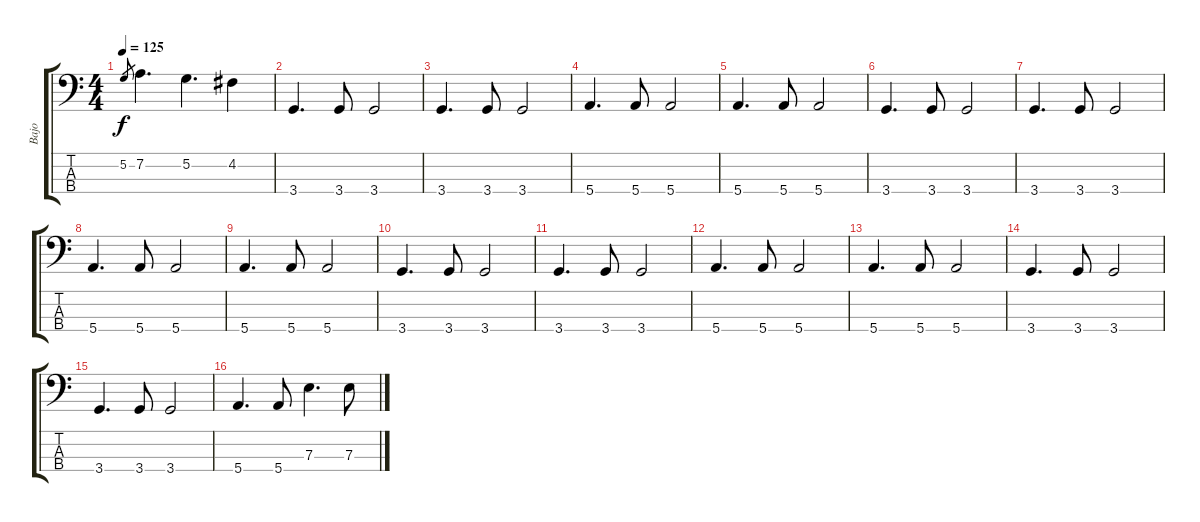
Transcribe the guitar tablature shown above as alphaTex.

\track ("Bajo" "Bajo") {instrument electricbassfinger}
\staff {score tabs}
\tuning (G2 D2 A1 E1) {hide}
\ts (4 4)
\tempo 125
\clef f4
\ks c
5.2.8{gr dy f instrument electricbassfinger} 7.2.4{d} 5.2.4{d} 4.2.4 |
3.4.4{d} 3.4.8 3.4.2 |
3.4.4{d} 3.4.8 3.4.2 |
5.4.4{d} 5.4.8 5.4.2 |
5.4.4{d} 5.4.8 5.4.2 |
3.4.4{d} 3.4.8 3.4.2 |
3.4.4{d} 3.4.8 3.4.2 |
5.4.4{d} 5.4.8 5.4.2 |
5.4.4{d} 5.4.8 5.4.2 |
3.4.4{d} 3.4.8 3.4.2 |
3.4.4{d} 3.4.8 3.4.2 |
5.4.4{d} 5.4.8 5.4.2 |
5.4.4{d} 5.4.8 5.4.2 |
3.4.4{d} 3.4.8 3.4.2 |
3.4.4{d} 3.4.8 3.4.2 |
5.4.4{d} 5.4.8 7.3.4{d} 7.3.8
